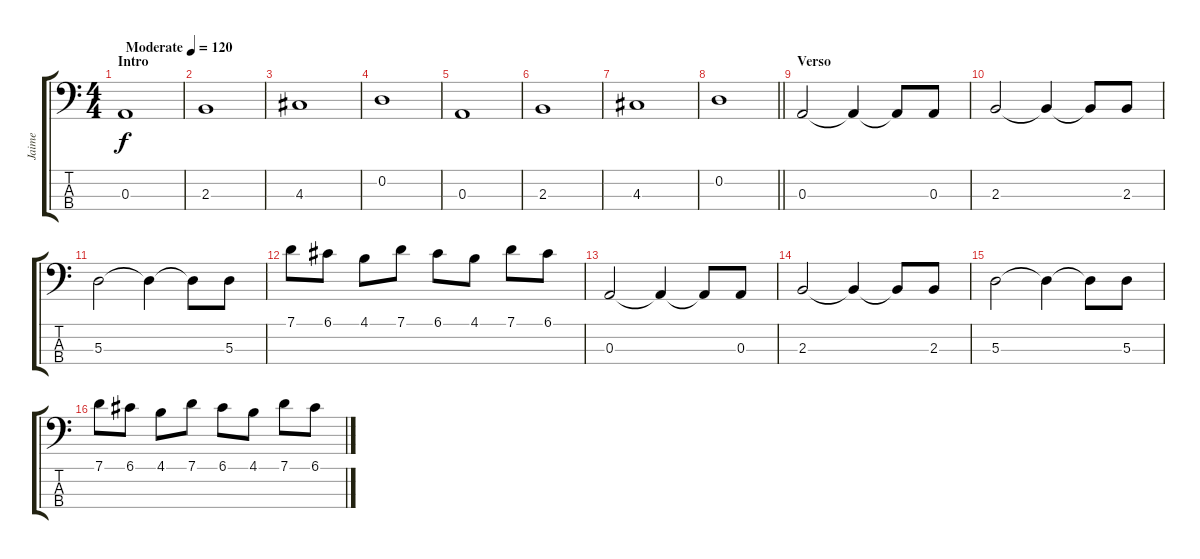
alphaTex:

\track ("Jaime" "Jaime") {instrument electricbasspick}
\staff {score tabs}
\tuning (G2 D2 A1 D1) {hide}
\ts (4 4)
\section ("" "Intro")
\tempo (120 "Moderate")
\clef f4
\ks c
0.3.1{dy f instrument electricbasspick} |
2.3.1 |
4.3.1 |
0.2.1 |
0.3.1 |
2.3.1 |
4.3.1 |
\barLineRight lightlight
0.2.1 |
\section ("" "Verso")
0.3.2 0.3{t}.4 0.3{t}.8 0.3.8 |
2.3.2 2.3{t}.4 2.3{t}.8 2.3.8 |
5.3.2 5.3{t}.4 5.3{t}.8 5.3.8 |
7.1.8 6.1.8 4.1.8 7.1.8 6.1.8 4.1.8 7.1.8 6.1.8 |
0.3.2 0.3{t}.4 0.3{t}.8 0.3.8 |
2.3.2 2.3{t}.4 2.3{t}.8 2.3.8 |
5.3.2 5.3{t}.4 5.3{t}.8 5.3.8 |
7.1.8 6.1.8 4.1.8 7.1.8 6.1.8 4.1.8 7.1.8 6.1.8
